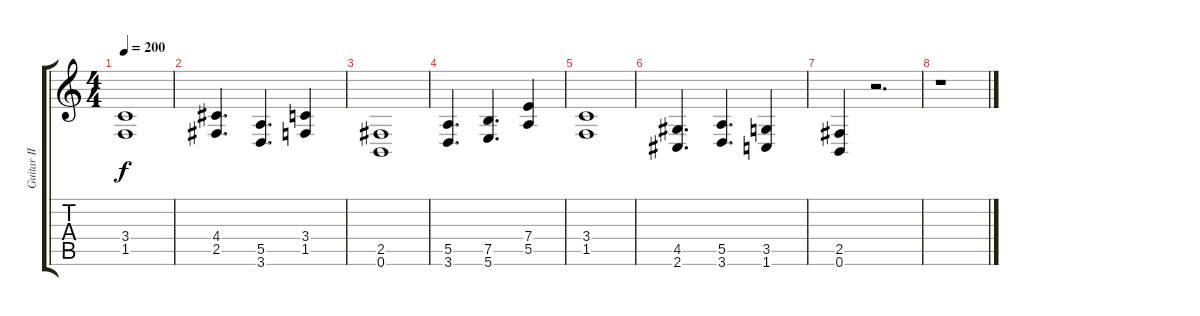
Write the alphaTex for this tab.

\track ("Guitar II" "Guitar II") {instrument distortionguitar}
\staff {score tabs}
\tuning (B3 Gb3 D3 A2 E2 B1) {hide}
\ts (4 4)
\tempo 200
\clef g2
\ks c
(3.4 1.5).1{dy f} |
(4.4 2.5).4{d} (5.5 3.6).4{d} (3.4 1.5).4 |
(2.5 0.6).1 |
(5.5 3.6).4{d} (7.5 5.6).4{d} (7.4 5.5).4 |
(3.4 1.5).1 |
(4.5 2.6).4{d} (5.5 3.6).4{d} (3.5 1.6).4 |
(2.5 0.6).4 r.2{d} |
r.1
